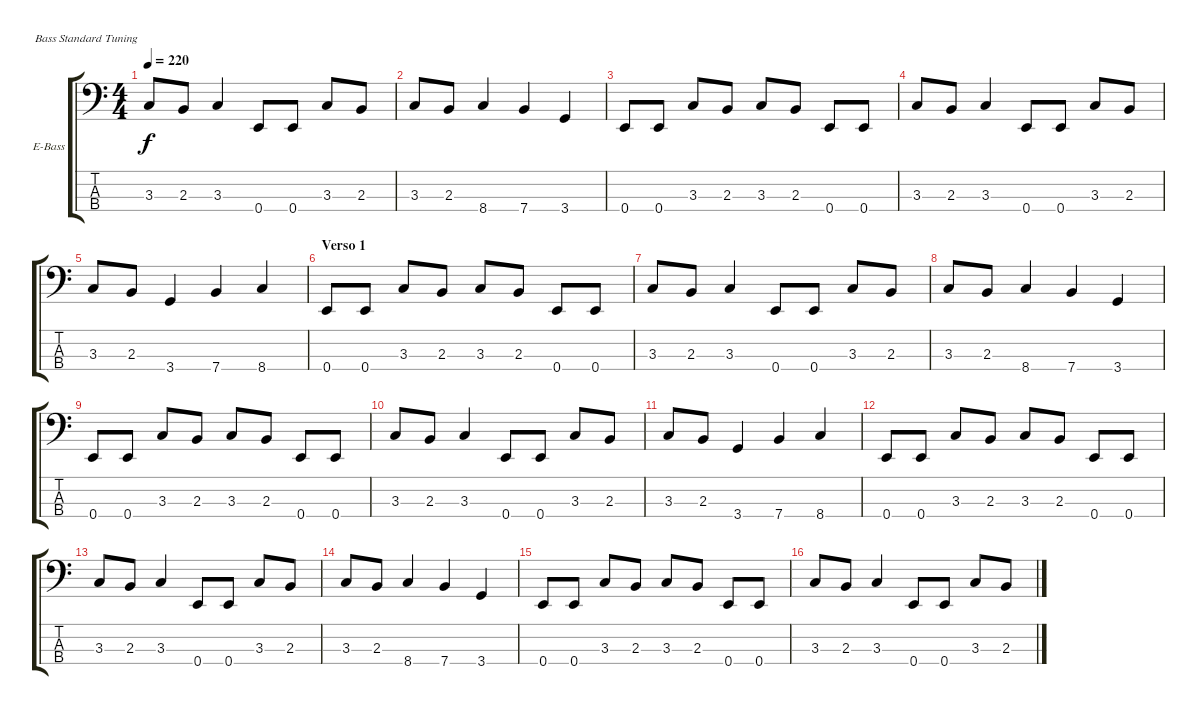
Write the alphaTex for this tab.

\defaultSystemsLayout 4
\bracketExtendMode groupsimilarinstruments
\firstSystemTrackNameOrientation horizontal
\otherSystemsTrackNameOrientation horizontal
\track ("Electric Bass" "E-Bass") {instrument electricbassfinger}
\staff {score tabs}
\tuning (G2 D2 A1 E1)
\ts (4 4)
\tempo 220
\clef f4
\ks c
3.3.8{dy f} 2.3.8 3.3.4 0.4.8 0.4.8 3.3.8 2.3.8 |
3.3.8 2.3.8 8.4.4 7.4.4 3.4.4 |
0.4.8 0.4.8 3.3.8 2.3.8 3.3.8 2.3.8 0.4.8 0.4.8 |
3.3.8 2.3.8 3.3.4 0.4.8 0.4.8 3.3.8 2.3.8 |
3.3.8 2.3.8 3.4.4 7.4.4 8.4.4 |
\section ("" "Verso 1")
0.4.8 0.4.8 3.3.8 2.3.8 3.3.8 2.3.8 0.4.8 0.4.8 |
3.3.8 2.3.8 3.3.4 0.4.8 0.4.8 3.3.8 2.3.8 |
3.3.8 2.3.8 8.4.4 7.4.4 3.4.4 |
0.4.8 0.4.8 3.3.8 2.3.8 3.3.8 2.3.8 0.4.8 0.4.8 |
3.3.8 2.3.8 3.3.4 0.4.8 0.4.8 3.3.8 2.3.8 |
3.3.8 2.3.8 3.4.4 7.4.4 8.4.4 |
0.4.8 0.4.8 3.3.8 2.3.8 3.3.8 2.3.8 0.4.8 0.4.8 |
3.3.8 2.3.8 3.3.4 0.4.8 0.4.8 3.3.8 2.3.8 |
3.3.8 2.3.8 8.4.4 7.4.4 3.4.4 |
0.4.8 0.4.8 3.3.8 2.3.8 3.3.8 2.3.8 0.4.8 0.4.8 |
3.3.8 2.3.8 3.3.4 0.4.8 0.4.8 3.3.8 2.3.8
